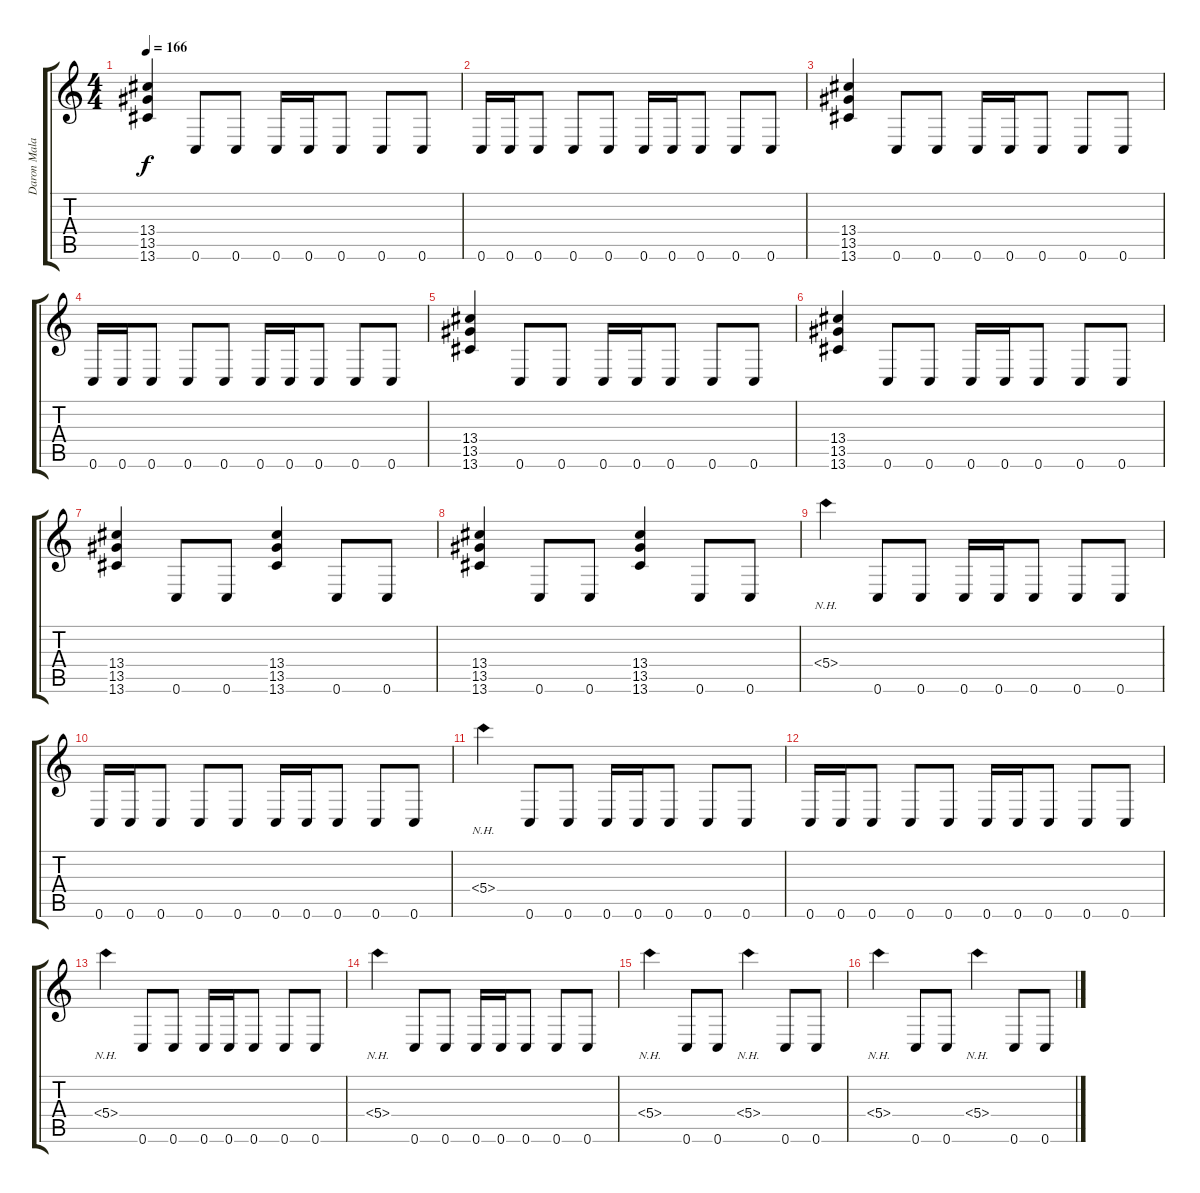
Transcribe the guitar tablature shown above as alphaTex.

\track ("Daron Malakian - Distorted Guitar" "Daron Mala") {instrument distortionguitar}
\staff {score tabs}
\tuning (D4 A3 F3 C3 G2 C2) {hide}
\ts (4 4)
\tempo 166
\clef g2
\ks c
(13.4 13.5 13.6).4{dy f} 0.6.8 0.6.8 0.6.16 0.6.16 0.6.8 0.6.8 0.6.8 |
0.6.16 0.6.16 0.6.8 0.6.8 0.6.8 0.6.16 0.6.16 0.6.8 0.6.8 0.6.8 |
(13.4 13.5 13.6).4 0.6.8 0.6.8 0.6.16 0.6.16 0.6.8 0.6.8 0.6.8 |
0.6.16 0.6.16 0.6.8 0.6.8 0.6.8 0.6.16 0.6.16 0.6.8 0.6.8 0.6.8 |
(13.4 13.5 13.6).4 0.6.8 0.6.8 0.6.16 0.6.16 0.6.8 0.6.8 0.6.8 |
(13.4 13.5 13.6).4 0.6.8 0.6.8 0.6.16 0.6.16 0.6.8 0.6.8 0.6.8 |
(13.4 13.5 13.6).4 0.6.8 0.6.8 (13.4 13.5 13.6).4 0.6.8 0.6.8 |
(13.4 13.5 13.6).4 0.6.8 0.6.8 (13.4 13.5 13.6).4 0.6.8 0.6.8 |
5.4{nh}.4 0.6.8 0.6.8 0.6.16 0.6.16 0.6.8 0.6.8 0.6.8 |
0.6.16 0.6.16 0.6.8 0.6.8 0.6.8 0.6.16 0.6.16 0.6.8 0.6.8 0.6.8 |
5.4{nh}.4 0.6.8 0.6.8 0.6.16 0.6.16 0.6.8 0.6.8 0.6.8 |
0.6.16 0.6.16 0.6.8 0.6.8 0.6.8 0.6.16 0.6.16 0.6.8 0.6.8 0.6.8 |
5.4{nh}.4 0.6.8 0.6.8 0.6.16 0.6.16 0.6.8 0.6.8 0.6.8 |
5.4{nh}.4 0.6.8 0.6.8 0.6.16 0.6.16 0.6.8 0.6.8 0.6.8 |
5.4{nh}.4 0.6.8 0.6.8 5.4{nh}.4 0.6.8 0.6.8 |
5.4{nh}.4 0.6.8 0.6.8 5.4{nh}.4 0.6.8 0.6.8
